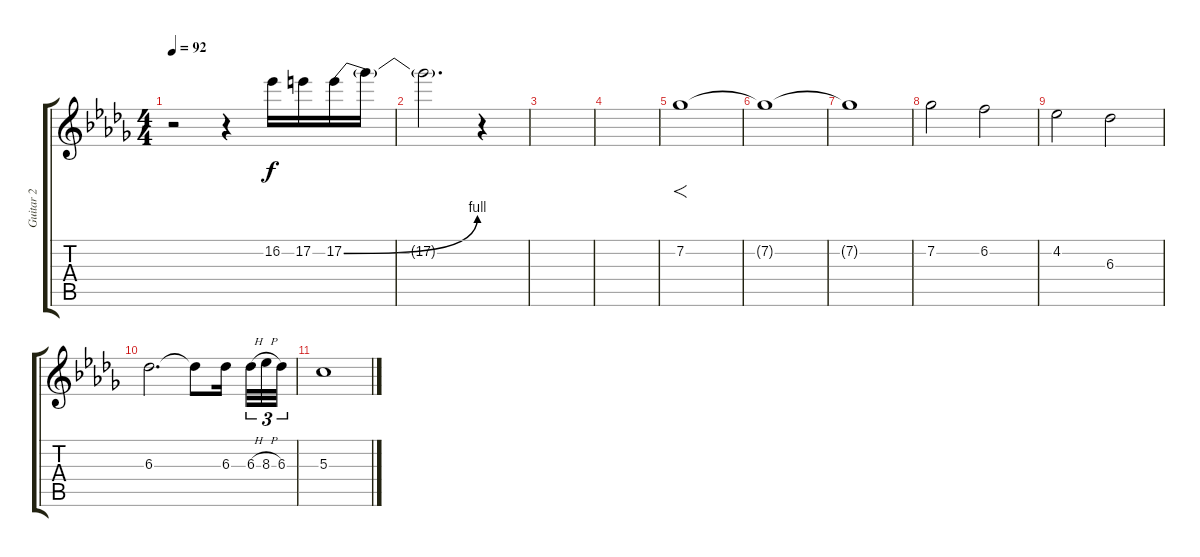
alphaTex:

\track ("Guitar 2" "Guitar 2") {instrument distortionguitar}
\staff {score tabs}
\tuning (E4 B3 G3 D3 A2 E2) {hide}
\ts (4 4)
\tempo 92
\clef g2
\ks db
r.2{dy f} r.4 16.2.16 17.2.16 17.2{be (bend 0 0 60 4)}.16 17.2{t}.16 |
17.2{t}.2{d} r.4 |
|
|
7.2.1{f} |
7.2{t}.1 |
7.2{t}.1 |
7.2.2 6.2.2 |
4.2.2 6.3.2 |
6.3.2{d} 6.3{t}.8 6.3.16{beam splitsecondary} 6.3{h}.32{tu (3 2)} 8.3{h}.32{tu (3 2)} 6.3.32{tu (3 2)} |
5.3.1
